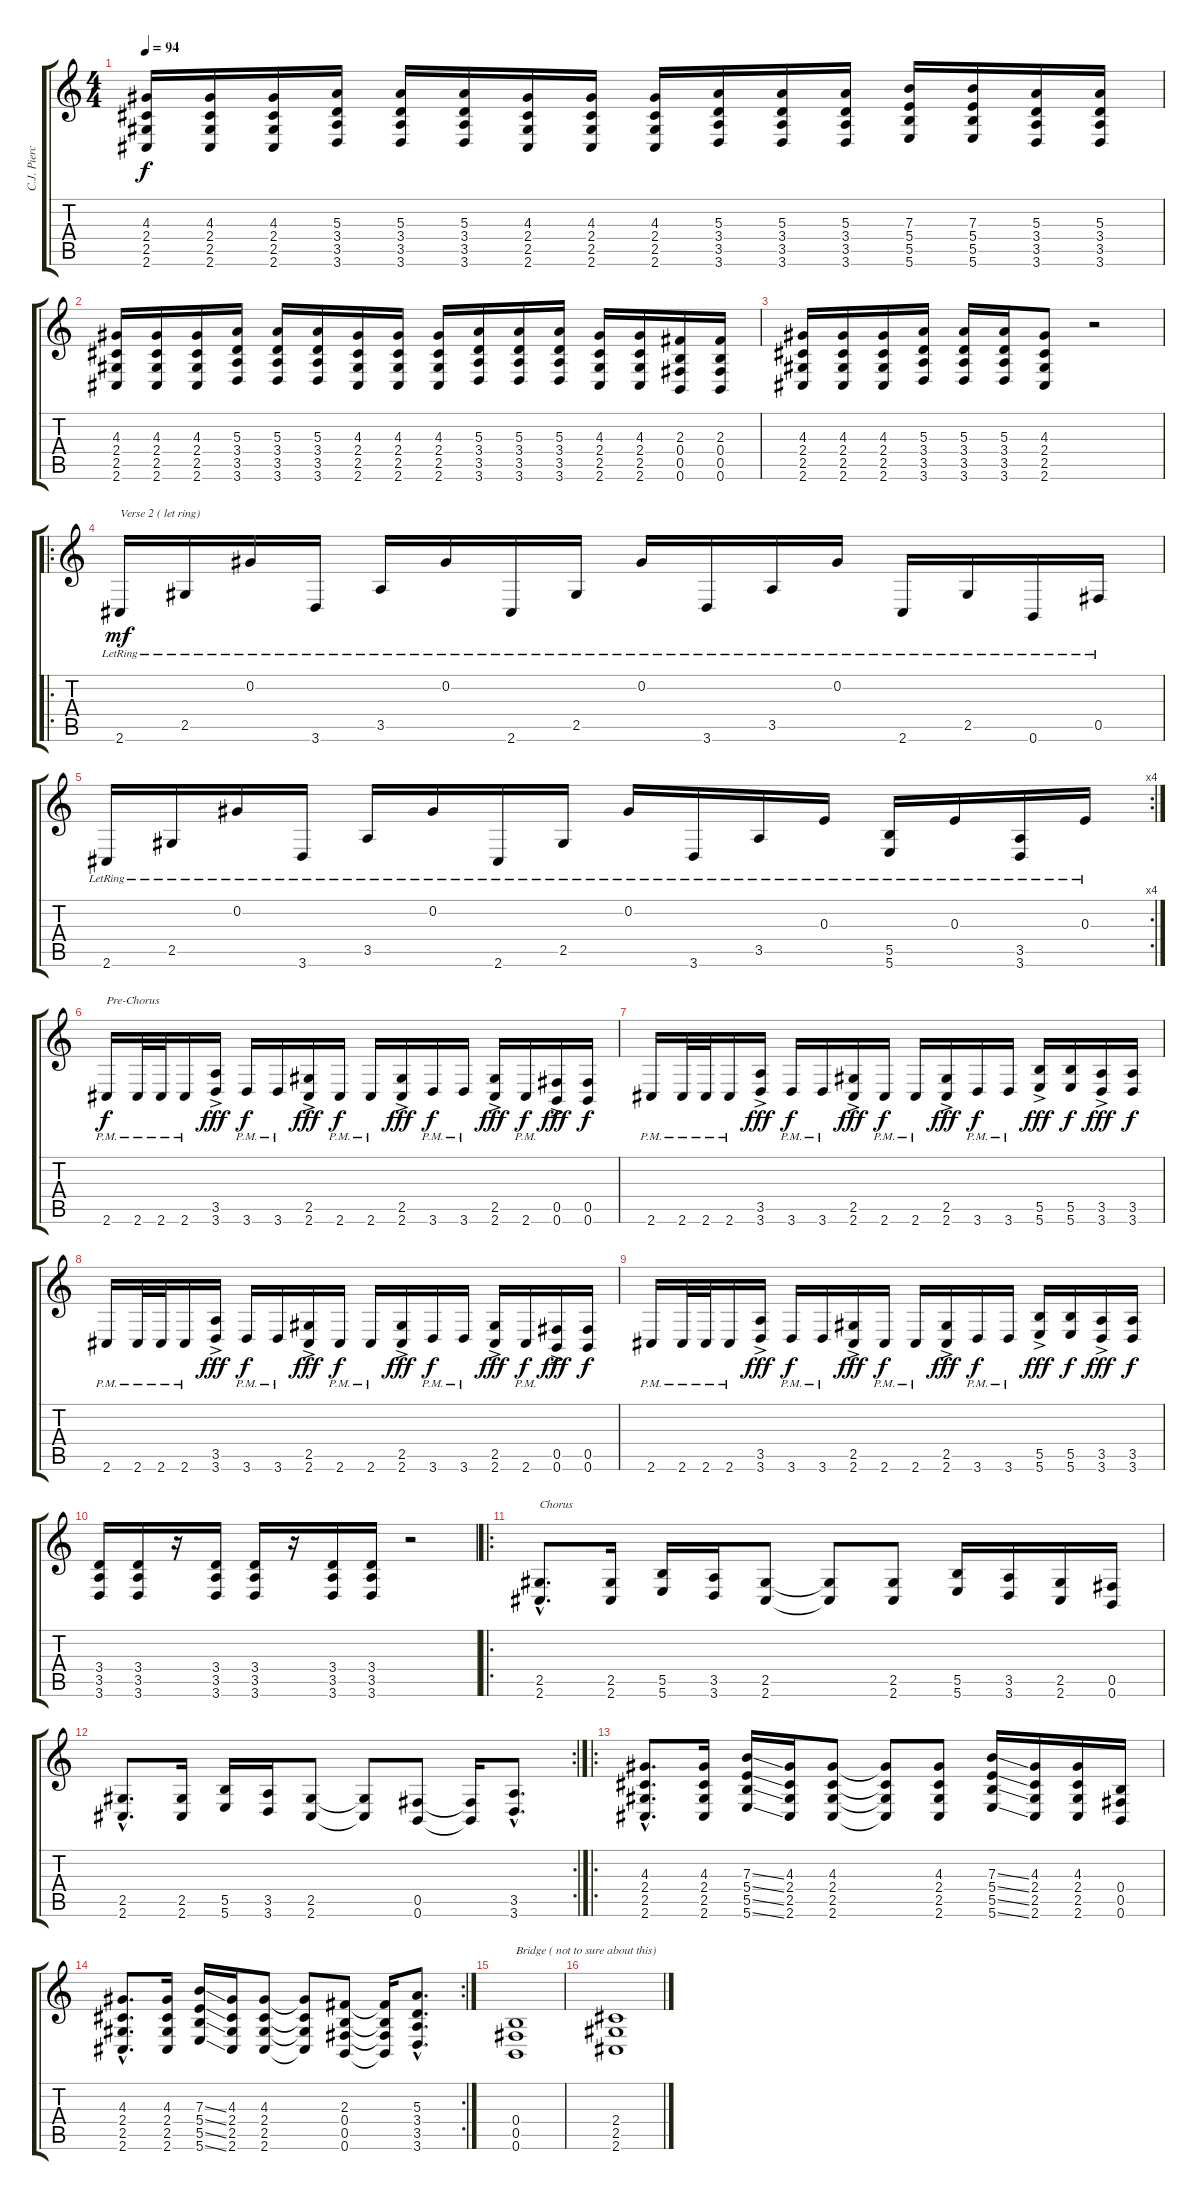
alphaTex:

\track ("C.J. Pierce | Lead" "C.J. Pierc") {instrument distortionguitar}
\staff {score tabs}
\tuning (Db4 Ab3 E3 B2 Gb2 B1) {hide}
\ts (4 4)
\tempo 94
\clef g2
\ks c
(4.3 2.4 2.5 2.6).16{dy f} (4.3 2.4 2.5 2.6).16 (4.3 2.4 2.5 2.6).16 (5.3 3.4 3.5 3.6).16 (5.3 3.4 3.5 3.6).16 (5.3 3.4 3.5 3.6).16 (4.3 2.4 2.5 2.6).16 (4.3 2.4 2.5 2.6).16 (4.3 2.4 2.5 2.6).16 (5.3 3.4 3.5 3.6).16 (5.3 3.4 3.5 3.6).16 (5.3 3.4 3.5 3.6).16 (7.3 5.4 5.5 5.6).16 (7.3 5.4 5.5 5.6).16 (5.3 3.4 3.5 3.6).16 (5.3 3.4 3.5 3.6).16 |
(4.3 2.4 2.5 2.6).16 (4.3 2.4 2.5 2.6).16 (4.3 2.4 2.5 2.6).16 (5.3 3.4 3.5 3.6).16 (5.3 3.4 3.5 3.6).16 (5.3 3.4 3.5 3.6).16 (4.3 2.4 2.5 2.6).16 (4.3 2.4 2.5 2.6).16 (4.3 2.4 2.5 2.6).16 (5.3 3.4 3.5 3.6).16 (5.3 3.4 3.5 3.6).16 (5.3 3.4 3.5 3.6).16 (4.3 2.4 2.5 2.6).16 (4.3 2.4 2.5 2.6).16 (2.3 0.4 0.5 0.6).16 (2.3 0.4 0.5 0.6).16 |
(4.3 2.4 2.5 2.6).16 (4.3 2.4 2.5 2.6).16 (4.3 2.4 2.5 2.6).16 (5.3 3.4 3.5 3.6).16 (5.3 3.4 3.5 3.6).16 (5.3 3.4 3.5 3.6).16 (4.3 2.4 2.5 2.6).8 r.2 |
\ro
2.6{lr}.16{txt "Verse 2 ( let ring)" dy mf instrument electricguitarclean} 2.5{lr}.16 0.2{lr}.16 3.6{lr}.16 3.5{lr}.16 0.2{lr}.16 2.6{lr}.16 2.5{lr}.16 0.2{lr}.16 3.6{lr}.16 3.5{lr}.16 0.2{lr}.16 2.6{lr}.16 2.5{lr}.16 0.6{lr}.16 0.5{lr}.16 |
\rc 4
2.6{lr}.16 2.5{lr}.16 0.2{lr}.16 3.6{lr}.16 3.5{lr}.16 0.2{lr}.16 2.6{lr}.16 2.5{lr}.16 0.2{lr}.16 3.6{lr}.16 3.5{lr}.16 0.3{lr}.16 (5.5{lr} 5.6{lr}).16 0.3{lr}.16 (3.5{lr} 3.6{lr}).16 0.3{lr}.16 |
2.6{pm}.16{txt "Pre-Chorus" dy f instrument distortionguitar} 2.6{pm}.32 2.6{pm}.32 2.6{pm}.16 (3.5{ac} 3.6{ac}).16{dy fff} 3.6{pm}.16{dy f} 3.6{pm}.16 (2.5{ac} 2.6{ac}).16{dy fff} 2.6{pm}.16{dy f} 2.6{pm}.16 (2.5{ac} 2.6{ac}).16{dy fff} 3.6{pm}.16{dy f} 3.6{pm}.16 (2.5{ac} 2.6{ac}).16{dy fff} 2.6{pm}.16{dy f} (0.5{ac} 0.6{ac}).16{dy fff} (0.5 0.6).16{dy f} |
2.6{pm}.16 2.6{pm}.32 2.6{pm}.32 2.6{pm}.16 (3.5{ac} 3.6{ac}).16{dy fff} 3.6{pm}.16{dy f} 3.6{pm}.16 (2.5{ac} 2.6{ac}).16{dy fff} 2.6{pm}.16{dy f} 2.6{pm}.16 (2.5{ac} 2.6{ac}).16{dy fff} 3.6{pm}.16{dy f} 3.6{pm}.16 (5.5{ac} 5.6{ac}).16{dy fff} (5.5 5.6).16{dy f} (3.5{ac} 3.6{ac}).16{dy fff} (3.5 3.6).16{dy f} |
2.6{pm}.16 2.6{pm}.32 2.6{pm}.32 2.6{pm}.16 (3.5{ac} 3.6{ac}).16{dy fff} 3.6{pm}.16{dy f} 3.6{pm}.16 (2.5{ac} 2.6{ac}).16{dy fff} 2.6{pm}.16{dy f} 2.6{pm}.16 (2.5{ac} 2.6{ac}).16{dy fff} 3.6{pm}.16{dy f} 3.6{pm}.16 (2.5{ac} 2.6{ac}).16{dy fff} 2.6{pm}.16{dy f} (0.5{ac} 0.6{ac}).16{dy fff} (0.5 0.6).16{dy f} |
2.6{pm}.16 2.6{pm}.32 2.6{pm}.32 2.6{pm}.16 (3.5{ac} 3.6{ac}).16{dy fff} 3.6{pm}.16{dy f} 3.6{pm}.16 (2.5{ac} 2.6{ac}).16{dy fff} 2.6{pm}.16{dy f} 2.6{pm}.16 (2.5{ac} 2.6{ac}).16{dy fff} 3.6{pm}.16{dy f} 3.6{pm}.16 (5.5{ac} 5.6{ac}).16{dy fff} (5.5 5.6).16{dy f} (3.5{ac} 3.6{ac}).16{dy fff} (3.5 3.6).16{dy f} |
(3.4 3.5 3.6).16 (3.4 3.5 3.6).16 r.16 (3.4 3.5 3.6).16 (3.4 3.5 3.6).16 r.16 (3.4 3.5 3.6).16 (3.4 3.5 3.6).16 r.2 |
\ro
(2.5{hac} 2.6{hac}).8{d txt "Chorus"} (2.5 2.6).16 (5.5 5.6).16 (3.5 3.6).16 (2.5 2.6).8 (2.5{t} 2.6{t}).8 (2.5 2.6).8 (5.5 5.6).16 (3.5 3.6).16 (2.5 2.6).16 (0.5 0.6).16 |
\rc 2
(2.5{hac} 2.6{hac}).8{d} (2.5 2.6).16 (5.5 5.6).16 (3.5 3.6).16 (2.5 2.6).8 (2.5{t} 2.6{t}).8 (0.5 0.6).8 (0.5{t} 0.6{t}).16 (3.5{hac} 3.6{hac}).8{d} |
\ro
(4.3{hac} 2.4{hac} 2.5{hac} 2.6{hac}).8{d} (4.3 2.4 2.5 2.6).16 (7.3{ss} 5.4{ss} 5.5{ss} 5.6{ss}).16 (4.3 2.4 2.5 2.6).16 (4.3 2.4 2.5 2.6).8 (4.3{t} 2.4{t} 2.5{t} 2.6{t}).8 (4.3 2.4 2.5 2.6).8 (7.3{ss} 5.4{ss} 5.5{ss} 5.6{ss}).16 (4.3 2.4 2.5 2.6).16 (4.3 2.4 2.5 2.6).16 (0.4 0.5 0.6).16 |
\rc 2
(4.3{hac} 2.4{hac} 2.5{hac} 2.6{hac}).8{d} (4.3 2.4 2.5 2.6).16 (7.3{ss} 5.4{ss} 5.5{ss} 5.6{ss}).16 (4.3 2.4 2.5 2.6).16 (4.3 2.4 2.5 2.6).8 (4.3{t} 2.4{t} 2.5{t} 2.6{t}).8 (2.3 0.4 0.5 0.6).8 (2.3{t} 0.4{t} 0.5{t} 0.6{t}).16 (5.3{hac} 3.4{hac} 3.5{hac} 3.6{hac}).8{d} |
(0.4 0.5 0.6).1{txt "Bridge ( not to sure about this)"} |
(2.4 2.5 2.6).1
